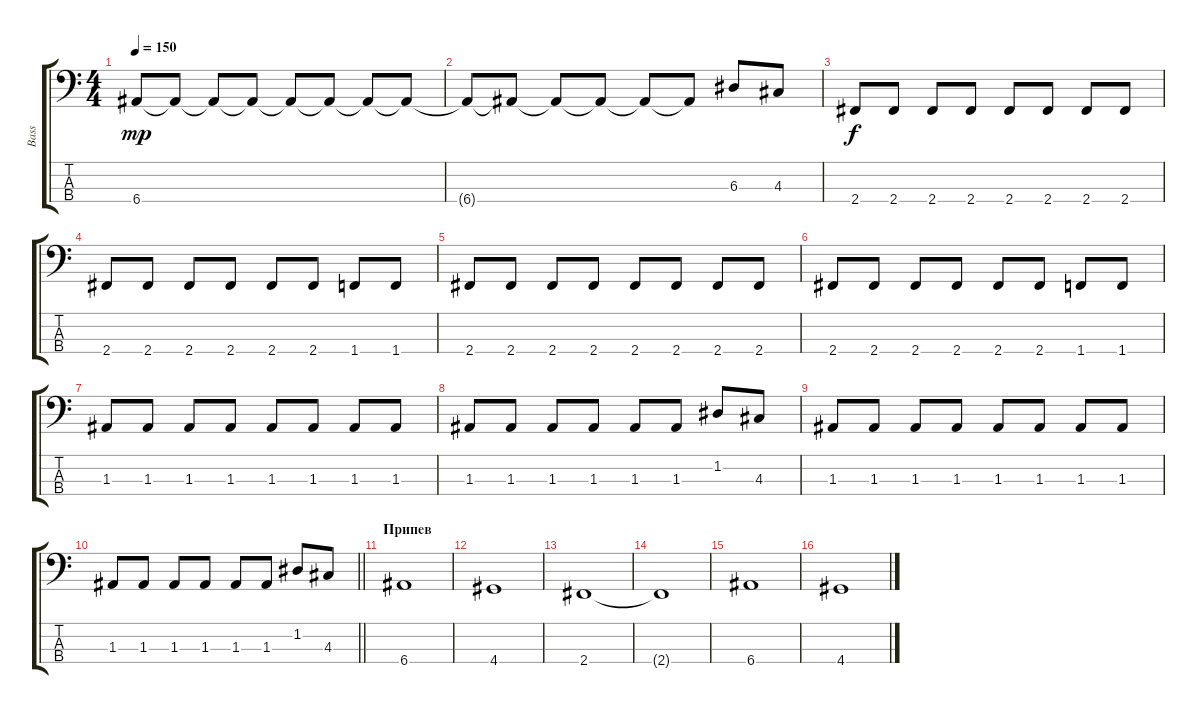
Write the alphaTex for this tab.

\track ("Bass" "Bass") {instrument electricbasspick}
\staff {score tabs}
\tuning (G2 D2 A1 E1) {hide}
\ts (4 4)
\tempo 150
\clef f4
\ks c
6.4.8{dy mp} 6.4{t}.8 6.4{t}.8 6.4{t}.8 6.4{t}.8 6.4{t}.8 6.4{t}.8 6.4{t}.8 |
6.4{t}.8 6.4{t}.8 6.4{t}.8 6.4{t}.8 6.4{t}.8 6.4{t}.8 6.3.8 4.3.8 |
2.4.8{dy f} 2.4.8 2.4.8 2.4.8 2.4.8 2.4.8 2.4.8 2.4.8 |
2.4.8 2.4.8 2.4.8 2.4.8 2.4.8 2.4.8 1.4.8 1.4.8 |
2.4.8 2.4.8 2.4.8 2.4.8 2.4.8 2.4.8 2.4.8 2.4.8 |
2.4.8 2.4.8 2.4.8 2.4.8 2.4.8 2.4.8 1.4.8 1.4.8 |
1.3.8 1.3.8 1.3.8 1.3.8 1.3.8 1.3.8 1.3.8 1.3.8 |
1.3.8 1.3.8 1.3.8 1.3.8 1.3.8 1.3.8 1.2.8 4.3.8 |
1.3.8 1.3.8 1.3.8 1.3.8 1.3.8 1.3.8 1.3.8 1.3.8 |
\barLineRight lightlight
1.3.8 1.3.8 1.3.8 1.3.8 1.3.8 1.3.8 1.2.8 4.3.8 |
\section ("" "Припев")
6.4.1 |
4.4.1 |
2.4.1 |
2.4{t}.1 |
6.4.1 |
4.4.1
